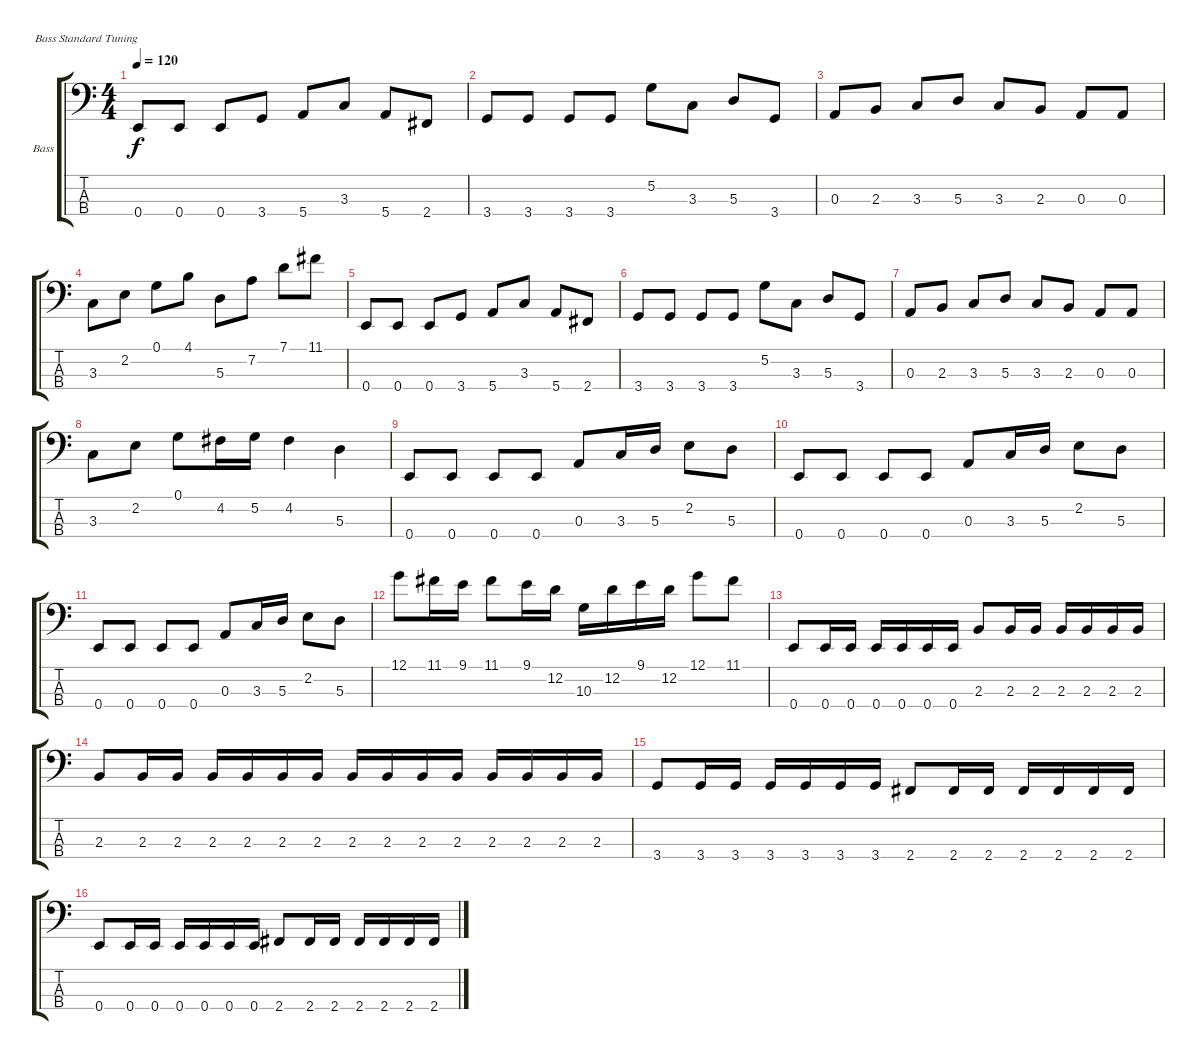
\defaultSystemsLayout 4
\bracketExtendMode groupsimilarinstruments
\firstSystemTrackNameOrientation horizontal
\otherSystemsTrackNameOrientation horizontal
\track ("Electric Bass" "Bass") {instrument electricbassfinger}
\staff {score tabs}
\tuning (G2 D2 A1 E1)
\ts (4 4)
\tempo 120
\clef f4
\ks c
0.4.8{dy f} 0.4.8 0.4.8 3.4.8 5.4.8 3.3.8 5.4.8 2.4.8 |
3.4.8 3.4.8 3.4.8 3.4.8 5.2.8 3.3.8 5.3.8 3.4.8 |
0.3.8 2.3.8 3.3.8 5.3.8 3.3.8 2.3.8 0.3.8 0.3.8 |
3.3.8 2.2.8 0.1.8 4.1.8 5.3.8 7.2.8 7.1.8 11.1.8 |
0.4.8 0.4.8 0.4.8 3.4.8 5.4.8 3.3.8 5.4.8 2.4.8 |
3.4.8 3.4.8 3.4.8 3.4.8 5.2.8 3.3.8 5.3.8 3.4.8 |
0.3.8 2.3.8 3.3.8 5.3.8 3.3.8 2.3.8 0.3.8 0.3.8 |
3.3.8 2.2.8 0.1.8 4.2.16 5.2.16 4.2.4 5.3.4 |
0.4.8 0.4.8 0.4.8 0.4.8 0.3.8 3.3.16 5.3.16 2.2.8 5.3.8 |
0.4.8 0.4.8 0.4.8 0.4.8 0.3.8 3.3.16 5.3.16 2.2.8 5.3.8 |
0.4.8 0.4.8 0.4.8 0.4.8 0.3.8 3.3.16 5.3.16 2.2.8 5.3.8 |
12.1.8 11.1.16 9.1.16 11.1.8 9.1.16 12.2.16 10.3.16 12.2.16 9.1.16 12.2.16 12.1.8 11.1.8 |
0.4.8 0.4.16 0.4.16 0.4.16 0.4.16 0.4.16 0.4.16 2.3.8 2.3.16 2.3.16 2.3.16 2.3.16 2.3.16 2.3.16 |
2.3.8 2.3.16 2.3.16 2.3.16 2.3.16 2.3.16 2.3.16 2.3.16 2.3.16 2.3.16 2.3.16 2.3.16 2.3.16 2.3.16 2.3.16 |
3.4.8 3.4.16 3.4.16 3.4.16 3.4.16 3.4.16 3.4.16 2.4.8 2.4.16 2.4.16 2.4.16 2.4.16 2.4.16 2.4.16 |
0.4.8 0.4.16 0.4.16 0.4.16 0.4.16 0.4.16 0.4.16 2.4.8 2.4.16 2.4.16 2.4.16 2.4.16 2.4.16 2.4.16
